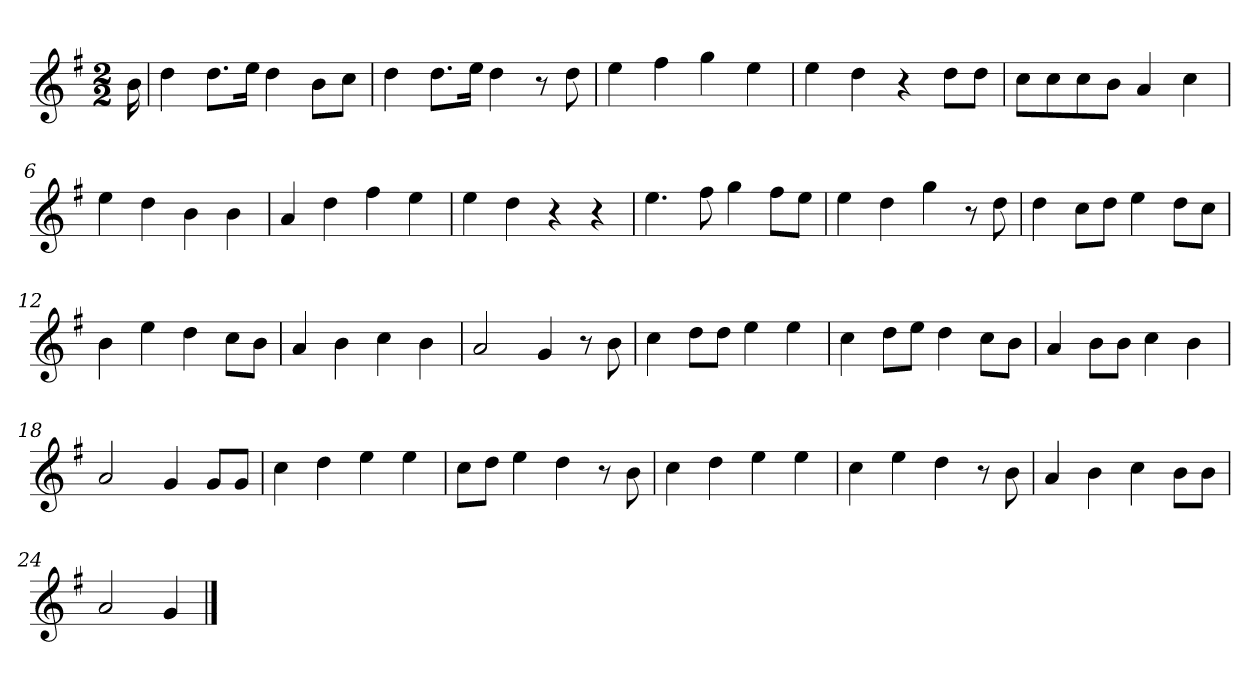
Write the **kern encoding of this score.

**kern
*part1
*staff1
*k[f#]
*M2/2
*MM120
=
16b
=1
4dd
8.ddL
16eeJk
4dd
8bL
8ccJ
=2
4dd
8.ddL
16eeJk
4dd
8r
8dd
=3
4ee
4ff#
4gg
4ee
=4
4ee
4dd
4r
8ddL
8ddJ
=5
8ccL
8cc
8cc
8bJ
4a
4cc
=6
4ee
4dd
4b
4b
=7
4a
4dd
4ff#
4ee
=8
4ee
4dd
4r
4r
=9
4.ee
8ff#
4gg
8ff#L
8eeJ
=10
4ee
4dd
4gg
8r
8dd
=11
4dd
8ccL
8ddJ
4ee
8ddL
8ccJ
=12
4b
4ee
4dd
8ccL
8bJ
=13
4a
4b
4cc
4b
=14
2a
4g
8r
8b
=15
4cc
8ddL
8ddJ
4ee
4ee
=16
4cc
8ddL
8eeJ
4dd
8ccL
8bJ
=17
4a
8bL
8bJ
4cc
4b
=18
2a
4g
8gL
8gJ
=19
4cc
4dd
4ee
4ee
=20
8ccL
8ddJ
4ee
4dd
8r
8b
=21
4cc
4dd
4ee
4ee
=22
4cc
4ee
4dd
8r
8b
=23
4a
4b
4cc
8bL
8bJ
=24
2a
4g
==
*-
